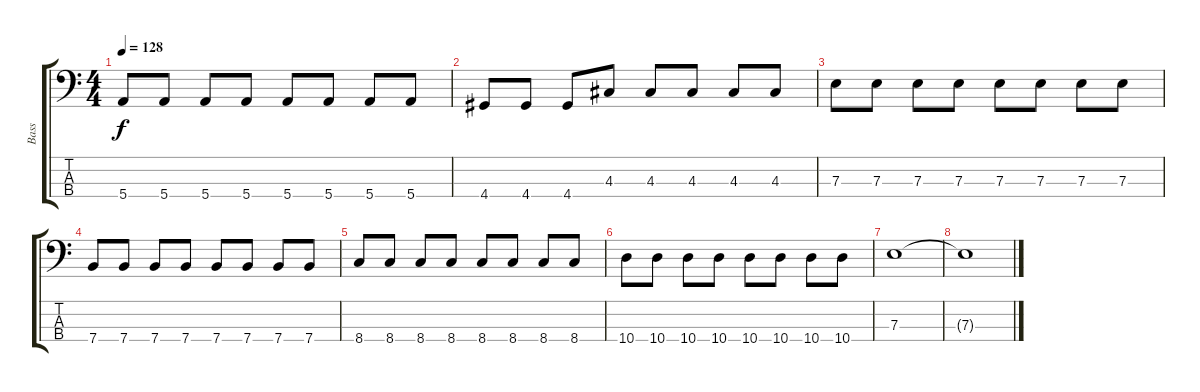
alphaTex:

\track ("Bass" "Bass") {instrument electricbassfinger}
\staff {score tabs}
\tuning (G2 D2 A1 E1) {hide}
\ts (4 4)
\tempo 128
\clef f4
\ks c
5.4.8{dy f} 5.4.8 5.4.8 5.4.8 5.4.8 5.4.8 5.4.8 5.4.8 |
4.4.8 4.4.8 4.4.8 4.3.8 4.3.8 4.3.8 4.3.8 4.3.8 |
7.3.8 7.3.8 7.3.8 7.3.8 7.3.8 7.3.8 7.3.8 7.3.8 |
7.4.8 7.4.8 7.4.8 7.4.8 7.4.8 7.4.8 7.4.8 7.4.8 |
8.4.8 8.4.8 8.4.8 8.4.8 8.4.8 8.4.8 8.4.8 8.4.8 |
10.4.8 10.4.8 10.4.8 10.4.8 10.4.8 10.4.8 10.4.8 10.4.8 |
7.3.1 |
7.3{t}.1
